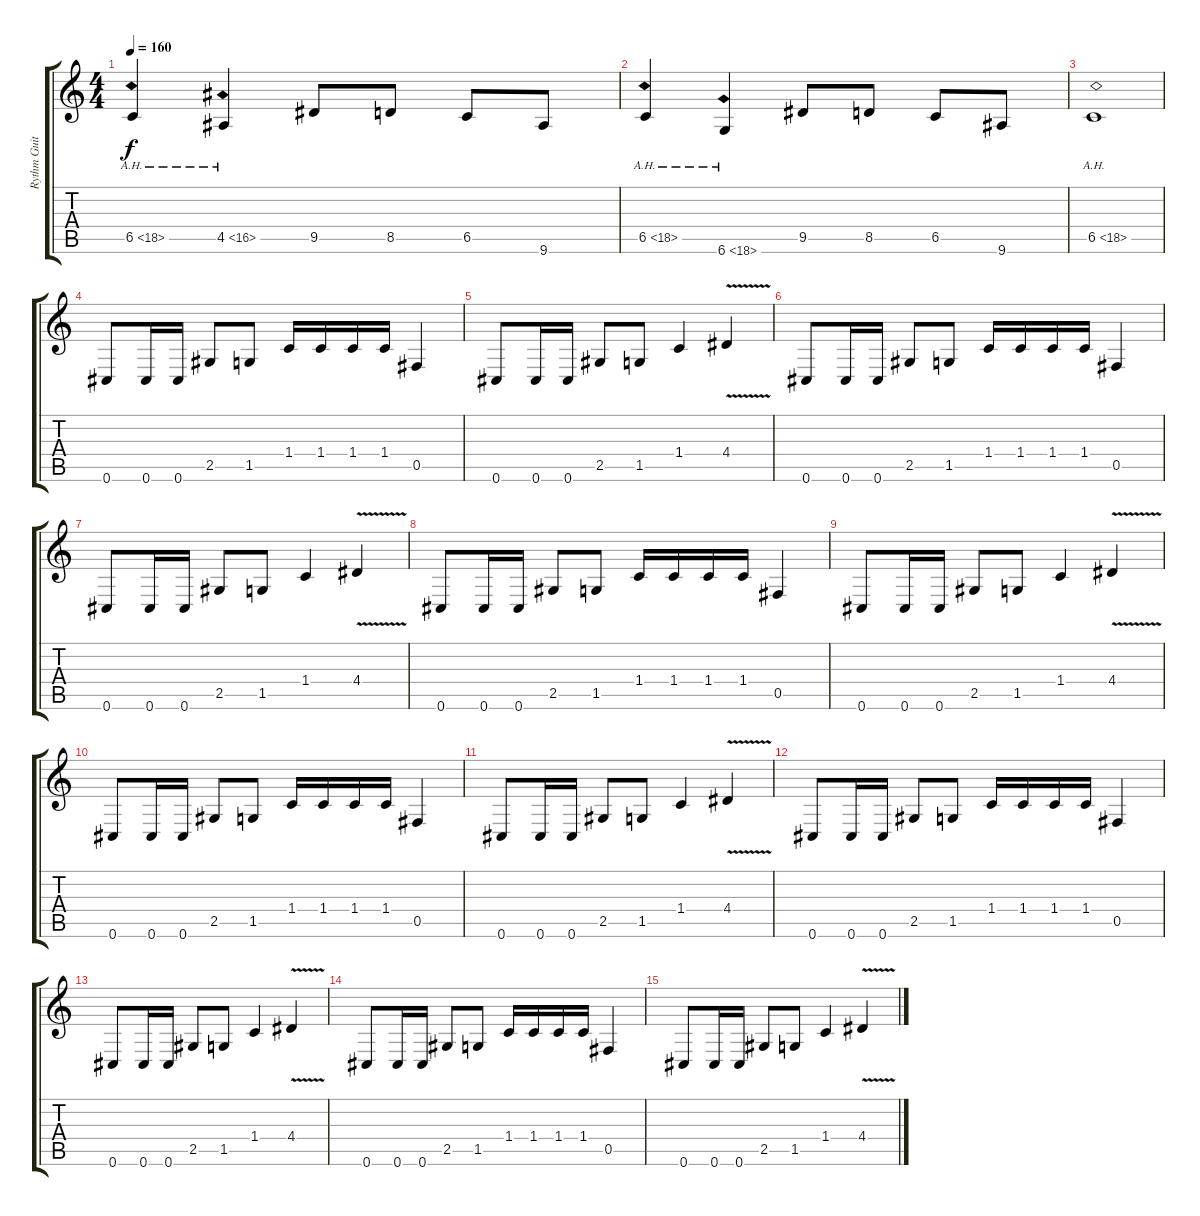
\track ("Rythm Guitar" "Rythm Guit") {instrument distortionguitar}
\staff {score tabs}
\tuning (Db4 Ab3 E3 B2 Gb2 Db2) {hide}
\ts (4 4)
\tempo 160
\clef g2
\ks c
6.5{ah 12}.4{dy f} 4.5{ah 12}.4 9.5.8 8.5.8 6.5.8 9.6.8 |
6.5{ah 12}.4 6.6{ah 12}.4 9.5.8 8.5.8 6.5.8 9.6.8 |
6.5{ah 12}.1 |
0.6.8 0.6.16 0.6.16 2.5.8 1.5.8 1.4.16 1.4.16 1.4.16 1.4.16 0.5.4 |
0.6.8 0.6.16 0.6.16 2.5.8 1.5.8 1.4.4 4.4{v}.4 |
0.6.8 0.6.16 0.6.16 2.5.8 1.5.8 1.4.16 1.4.16 1.4.16 1.4.16 0.5.4 |
0.6.8 0.6.16 0.6.16 2.5.8 1.5.8 1.4.4 4.4{v}.4 |
0.6.8 0.6.16 0.6.16 2.5.8 1.5.8 1.4.16 1.4.16 1.4.16 1.4.16 0.5.4 |
0.6.8 0.6.16 0.6.16 2.5.8 1.5.8 1.4.4 4.4{v}.4 |
0.6.8 0.6.16 0.6.16 2.5.8 1.5.8 1.4.16 1.4.16 1.4.16 1.4.16 0.5.4 |
0.6.8 0.6.16 0.6.16 2.5.8 1.5.8 1.4.4 4.4{v}.4 |
0.6.8 0.6.16 0.6.16 2.5.8 1.5.8 1.4.16 1.4.16 1.4.16 1.4.16 0.5.4 |
0.6.8 0.6.16 0.6.16 2.5.8 1.5.8 1.4.4 4.4{v}.4 |
0.6.8 0.6.16 0.6.16 2.5.8 1.5.8 1.4.16 1.4.16 1.4.16 1.4.16 0.5.4 |
0.6.8 0.6.16 0.6.16 2.5.8 1.5.8 1.4.4 4.4{v}.4
